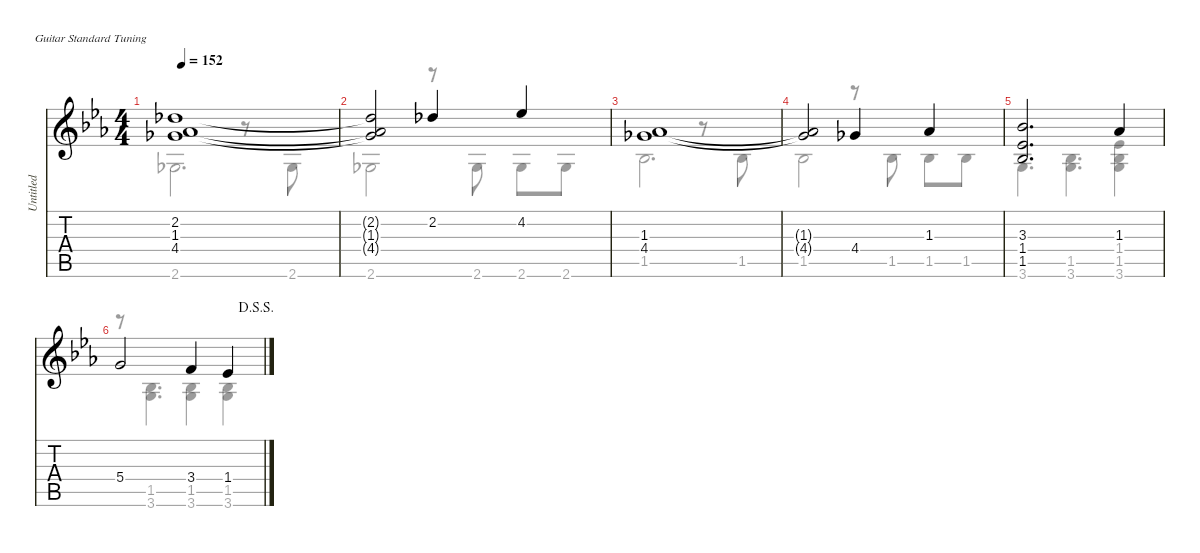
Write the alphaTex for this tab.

\defaultSystemsLayout 4
\hideDynamics
\bracketExtendMode nobrackets
\otherSystemsTrackNameOrientation horizontal
\track ("Untitled" "Untitled") {instrument acousticguitarnylon}
\staff {score tabs}
\tuning (E4 B3 G3 D3 A2 E2)
\voice
\ts (4 4)
\tempo 152
\clef g2
\ks eb
(2.2{acc b} 1.3{acc b} 4.4{acc b}).1{dy f beam Up} |
(2.2{t acc b} 1.3{t acc b} 4.4{t acc b}).2{beam Up} 2.2{acc b}.4{beam Up} 4.2{acc b}.4{beam Up} |
(1.3{acc b} 4.4{acc b}).1{beam Up} |
(1.3{t acc b} 4.4{t acc b}).2{beam Up} 4.4{acc b}.4{beam Up} 1.3{acc b}.4{beam Up} |
(3.3{acc b} 1.4{acc b} 1.5{acc b}).2{d beam Up} 1.3{acc b}.4{beam Up} |
\jump dalsegnosegno
5.4{acc forcenatural}.2{beam Up} 3.4{acc forcenatural}.4{beam Up} 1.4{acc b}.4{beam Up}
\voice
\clef g2
\ottava regular
\simile none
\ks eb
2.6{acc b}.2{d dy f beam Down} r.8{beam Down} 2.6{acc b}.8{beam Down} |
2.6{acc b}.2{beam Down} r.8{beam Down} 2.6{acc b}.8{beam Down} 2.6{acc b}.8{beam Down} 2.6{acc b}.8{beam Down} |
1.5{acc b}.2{d beam Down} r.8{beam Down} 1.5{acc b}.8{beam Down} |
1.5{acc b}.2{beam Down} r.8{beam Down} 1.5{acc b}.8{beam Down} 1.5{acc b}.8{beam Down} 1.5{acc b}.8{beam Down} |
3.6{acc forcenatural}.4{d beam Down} (1.5{acc b} 3.6{acc forcenatural}).4{d beam Down} (1.4{acc b} 1.5{acc b} 3.6{acc forcenatural}).4{beam Down} |
r.8{beam Down} (1.5{acc b} 3.6{acc forcenatural}).4{d beam Down} (1.5{acc b} 3.6{acc forcenatural}).4{beam Down} (1.5{acc b} 3.6{acc forcenatural}).4{beam Down}
